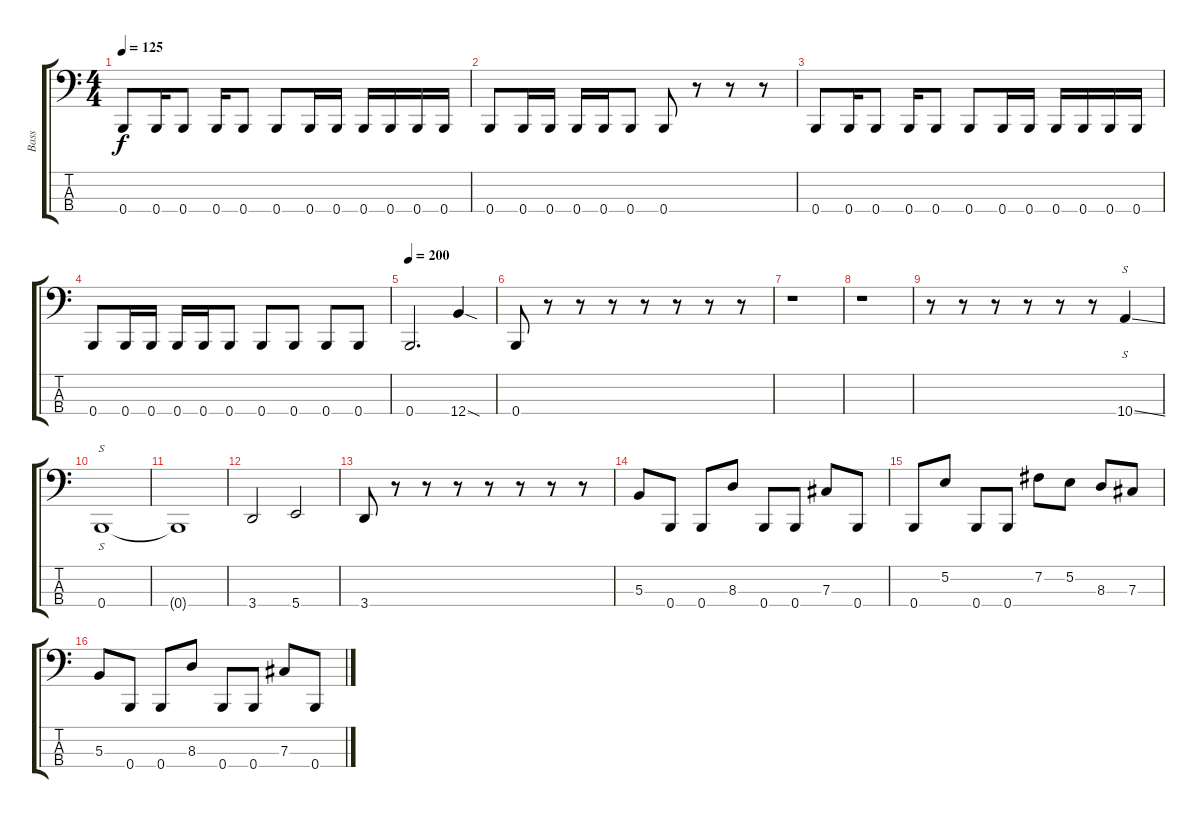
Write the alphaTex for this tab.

\track ("Bass" "Bass") {instrument electricbasspick}
\staff {score tabs}
\tuning (E2 B1 Gb1 B0) {hide}
\ts (4 4)
\tempo 125
\clef f4
\ks c
0.4.8{dy f} 0.4.16 0.4.8 0.4.16 0.4.8 0.4.8 0.4.16 0.4.16 0.4.16 0.4.16 0.4.16 0.4.16 |
0.4.8 0.4.16 0.4.16 0.4.16 0.4.16 0.4.8 0.4.8 r.8 r.8 r.8 |
0.4.8 0.4.16 0.4.8 0.4.16 0.4.8 0.4.8 0.4.16 0.4.16 0.4.16 0.4.16 0.4.16 0.4.16 |
0.4.8 0.4.16 0.4.16 0.4.16 0.4.16 0.4.8 0.4.8 0.4.8 0.4.8 0.4.8 |
\tempo 200
0.4.2{d} 12.4{sod}.4 |
0.4.8 r.8 r.8 r.8 r.8 r.8 r.8 r.8 |
r.1 |
r.1 |
r.8 r.8 r.8 r.8 r.8 r.8 10.4{ss}.4{s} |
0.4.1{s} |
0.4{t}.1 |
3.4.2 5.4.2 |
3.4.8 r.8 r.8 r.8 r.8 r.8 r.8 r.8 |
5.3.8 0.4.8 0.4.8 8.3.8 0.4.8 0.4.8 7.3.8 0.4.8 |
0.4.8 5.2.8 0.4.8 0.4.8 7.2.8 5.2.8 8.3.8 7.3.8 |
5.3.8 0.4.8 0.4.8 8.3.8 0.4.8 0.4.8 7.3.8 0.4.8
